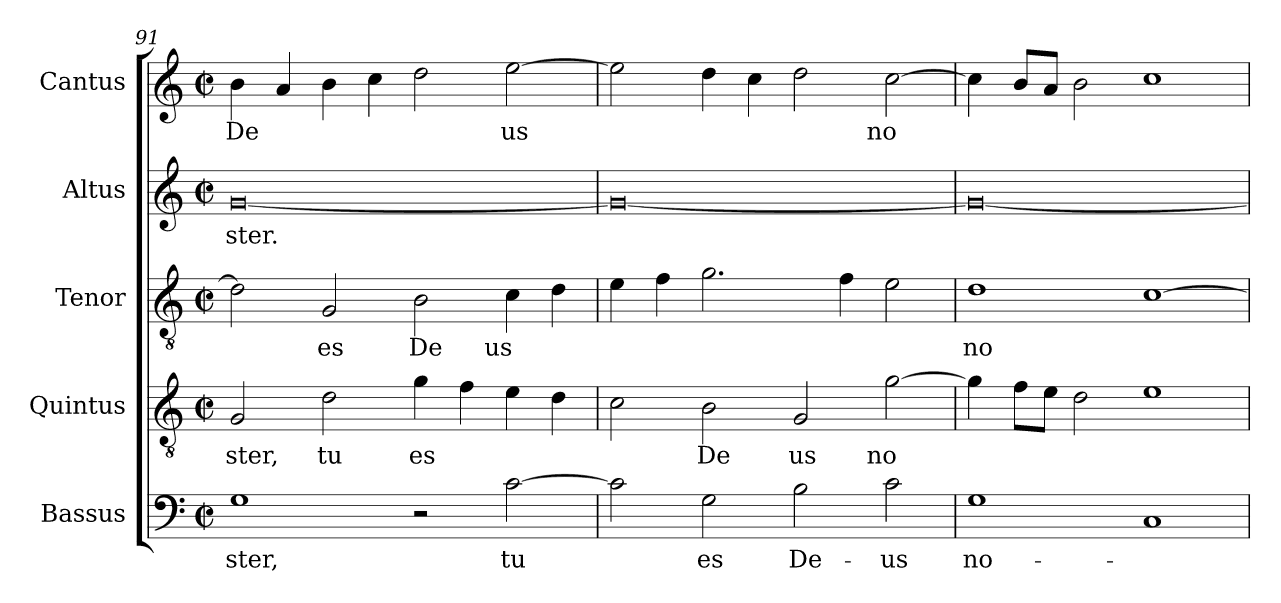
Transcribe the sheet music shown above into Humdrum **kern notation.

**kern	**text	**kern	**text	**kern	**text	**kern	**text	**kern	**text
*part5	*part5	*part4	*part4	*part3	*part3	*part2	*part2	*part1	*part1
*staff5	*staff5	*staff4	*staff4	*staff3	*staff3	*staff2	*staff2	*staff1	*staff1
*I"Bassus	*	*I"Quintus	*	*I"Tenor	*	*I"Altus	*	*I"Cantus	*
*clefF4	*	*clefGv2	*	*clefGv2	*	*clefG2	*	*clefG2	*
*M2/2	*	*M2/2	*	*M2/2	*	*M2/2	*	*M2/2	*
*met(c|)	*	*met(c|)	*	*met(c|)	*	*met(c|)	*	*met(c|)	*
=91	=91	=91	=91	=91	=91	=91	=91	=91	=91
!	!LO:LY:b:cj	!	!LO:LY:b:cj	!	!	!	!LO:LY:b	!	!LO:LY:b
1G	-ster,	2G/	ster,	2d\]	.	[<0g	ster.	4b\	De
.	.	.	.	.	.	.	.	4a/	.
!	!	!	!LO:LY:b:cj	!	!LO:LY:b:cj	!	!	!	!
.	.	2d\	tu	2G/	es	.	.	4b\	.
.	.	.	.	.	.	.	.	4cc\	.
!	!	!	!LO:LY:b:cj	!	!LO:LY:b:cj	!	!	!	!
2r	.	4g\	es	2B\	De	.	.	2dd\	.
.	.	4f\	.	.	.	.	.	.	.
!	!LO:LY:b:cj	!	!	!	!LO:LY:b:cj	!	!	!	!LO:LY:b:cj
[>2c\	tu	4e\	.	4c\	us	.	.	[>2ee\	us
.	.	4d\	.	4d\	.	.	.	.	.
=92	=92	=92	=92	=92	=92	=92	=92	=92	=92
2c\]	.	2c\	.	4e\	.	0g_<	.	2ee\]	.
.	.	.	.	4f\	.	.	.	.	.
!	!LO:LY:b:cj	!	!LO:LY:b:cj	!	!	!	!	!	!
2G\	es	2B\	De	2.g\	.	.	.	4dd\	.
.	.	.	.	.	.	.	.	4cc\	.
!	!LO:LY:b:cj	!	!LO:LY:b:cj	!	!	!	!	!	!
2B\	De-	2G/	us	.	.	.	.	2dd\	.
.	.	.	.	4f\	.	.	.	.	.
!	!LO:LY:b:cj	!	!LO:LY:b:cj	!	!	!	!	!	!LO:LY:b:cj
2c\	-us	[>2g\	no	2e\	.	.	.	[>2cc\	no
=93	=93	=93	=93	=93	=93	=93	=93	=93	=93
!	!LO:LY:b:cj	!	!	!	!LO:LY:b:cj	!	!	!	!
1G	no-	4g\]	.	1d	no	0g_<	.	4cc\]	.
.	.	8f\L	.	.	.	.	.	8b/L	.
.	.	8e\J	.	.	.	.	.	8a/J	.
.	.	2d\	.	.	.	.	.	2b\	.
1C	.	1e	.	[>1c	.	.	.	1cc	.
=	=	=	=	=	=	=	=	=	=
*-	*-	*-	*-	*-	*-	*-	*-	*-	*-
